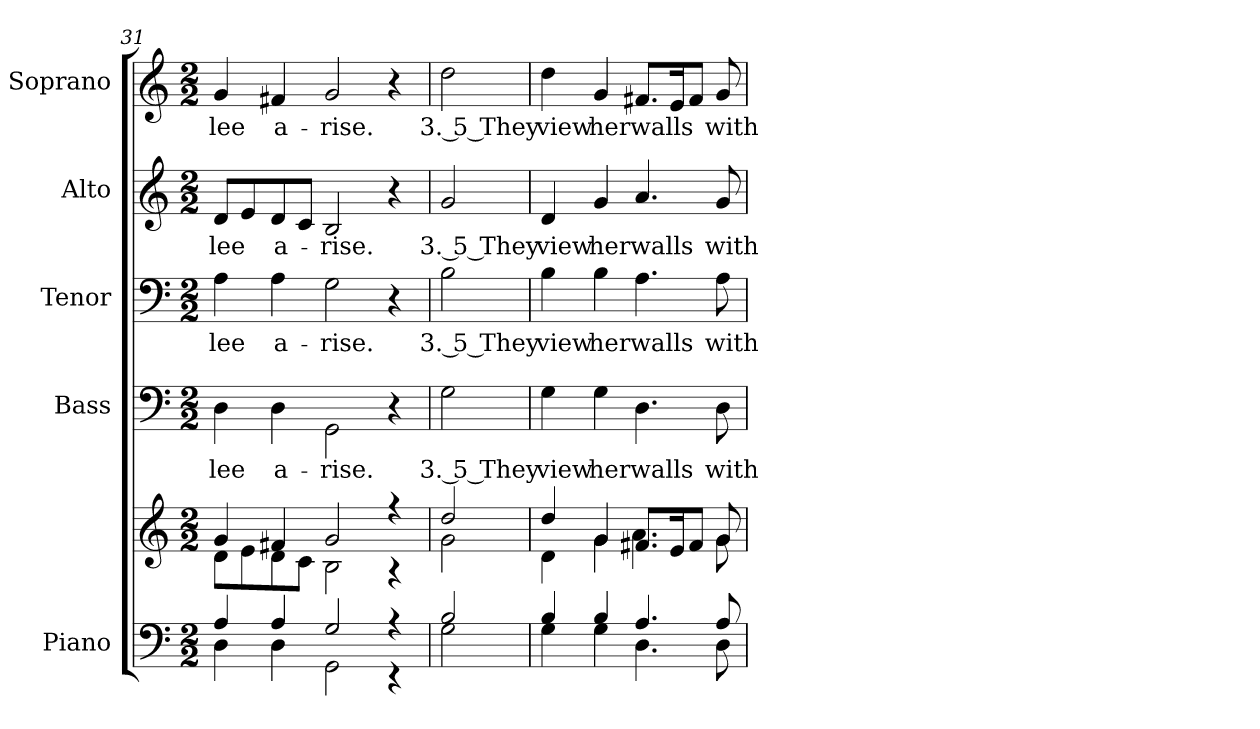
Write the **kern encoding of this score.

**kern	**kern	**kern	**text	**kern	**text	**kern	**text	**kern	**text
*part5	*part5	*part4	*part4	*part3	*part3	*part2	*part2	*part1	*part1
*staff6	*staff5	*staff4	*staff4	*staff3	*staff3	*staff2	*staff2	*staff1	*staff1
*I"Piano	*	*I"Bass	*	*I"Tenor	*	*I"Alto	*	*I"Soprano	*
*I'Pno.	*	*I'B.	*	*I'T.	*	*I'A.	*	*I'S.	*
*clefF4	*clefG2	*clefF4	*	*clefF4	*	*clefG2	*	*clefG2	*
*k[]	*k[]	*k[]	*	*k[]	*	*k[]	*	*k[]	*
*C:	*C:	*C:	*	*C:	*	*C:	*	*C:	*
*M2/2	*M2/2	*M2/2	*	*M2/2	*	*M2/2	*	*M2/2	*
=31	=31	=31	=31	=31	=31	=31	=31	=31	=31
*^	*^	*	*	*	*	*	*	*	*
!	!	!	!	!	!LO:LY:b:color=#000000	!	!	!	!	!	!
!	!	!	!	!	!	!	!LO:LY:b:color=#000000	!	!	!	!
!	!	!	!	!	!	!	!	!	!LO:LY:b:color=#000000	!	!
!	!	!	!	!	!	!	!	!	!	!	!LO:LY:b:color=#000000
4Ai/	4Di\	4gi/	8di\L	4Di\	lee	4Ai\	lee	8di/L	lee	4gi/	lee
.	.	.	8ei\	.	.	.	.	8ei/	.	.	.
!	!	!	!	!	!LO:LY:b:color=#000000	!	!	!	!	!	!
!	!	!	!	!	!	!	!LO:LY:b:color=#000000	!	!	!	!
!	!	!	!	!	!	!	!	!	!LO:LY:b:color=#000000	!	!
!	!	!	!	!	!	!	!	!	!	!	!LO:LY:b:color=#000000
4Ai/	4Di\	4f#Xi/	8di\	4Di\	a-	4Ai\	a-	8di/	a-	4f#Xi/	a-
.	.	.	8ci\J	.	.	.	.	8ci/J	.	.	.
!	!	!	!	!	!LO:LY:b:color=#000000	!	!	!	!	!	!
!	!	!	!	!	!	!	!LO:LY:b:color=#000000	!	!	!	!
!	!	!	!	!	!	!	!	!	!LO:LY:b:color=#000000	!	!
!	!	!	!	!	!	!	!	!	!	!	!LO:LY:b:color=#000000
2Gi/	2GGi\	2gi/	2Bi\	2GGi\	-rise.	2Gi\	-rise.	2Bi/	-rise.	2gi/	-rise.
4r	4r	4r	4r	4r	.	4r	.	4r	.	4r	.
!!LO:PB:g=z
=32	=32	=32	=32	=32	=32	=32	=32	=32	=32	=32	=32
!	!	!	!	!	!LO:LY:b:color=#000000	!	!	!	!	!	!
!	!	!	!	!	!	!	!LO:LY:b:color=#000000	!	!	!	!
!	!	!	!	!	!	!	!	!	!LO:LY:b:color=#000000	!	!
!	!	!	!	!	!	!	!	!	!	!	!LO:LY:b:color=#000000
2Bi/	2Gi\	2ddi/	2gi\	2Gi\	3. 5 They	2Bi\	3. 5 They	2gi/	3. 5 They	2ddi\	3. 5 They
=33	=33	=33	=33	=33	=33	=33	=33	=33	=33	=33	=33
!	!	!	!	!	!LO:LY:b:color=#000000	!	!	!	!	!	!
!	!	!	!	!	!	!	!LO:LY:b:color=#000000	!	!	!	!
!	!	!	!	!	!	!	!	!	!LO:LY:b:color=#000000	!	!
!	!	!	!	!	!	!	!	!	!	!	!LO:LY:b:color=#000000
4Bi/	4Gi\	4ddi/	4di\	4Gi\	view	4Bi\	view	4di/	view	4ddi\	view
!	!	!	!	!	!LO:LY:b:color=#000000	!	!	!	!	!	!
!	!	!	!	!	!	!	!LO:LY:b:color=#000000	!	!	!	!
!	!	!	!	!	!	!	!	!	!LO:LY:b:color=#000000	!	!
!	!	!	!	!	!	!	!	!	!	!	!LO:LY:b:color=#000000
4Bi/	4Gi\	4gi/	4gi\	4Gi\	her	4Bi\	her	4gi/	her	4gi/	her
!	!	!	!	!	!LO:LY:b:color=#000000	!	!	!	!	!	!
!	!	!	!	!	!	!	!LO:LY:b:color=#000000	!	!	!	!
!	!	!	!	!	!	!	!	!	!LO:LY:b:color=#000000	!	!
!	!	!	!	!	!	!	!	!	!	!	!LO:LY:b:color=#000000
4.Ai/	4.Di\	8.f#Xi/L	4.ai\	4.Di\	walls	4.Ai\	walls	4.ai/	walls	8.f#Xi/L	walls
.	.	16ei/K	.	.	.	.	.	.	.	16ei/K	.
.	.	8f#i/J	.	.	.	.	.	.	.	8f#i/J	.
!	!	!	!	!	!LO:LY:b:color=#000000	!	!	!	!	!	!
!	!	!	!	!	!	!	!LO:LY:b:color=#000000	!	!	!	!
!	!	!	!	!	!	!	!	!	!LO:LY:b:color=#000000	!	!
!	!	!	!	!	!	!	!	!	!	!	!LO:LY:b:color=#000000
8Ai/	8Di\	8gi/	8gi\	8Di\	with	8Ai\	with	8gi/	with	8gi/	with
*v	*v	*	*	*	*	*	*	*	*	*	*
*	*v	*v	*	*	*	*	*	*	*	*
=	=	=	=	=	=	=	=	=	=
*-	*-	*-	*-	*-	*-	*-	*-	*-	*-
